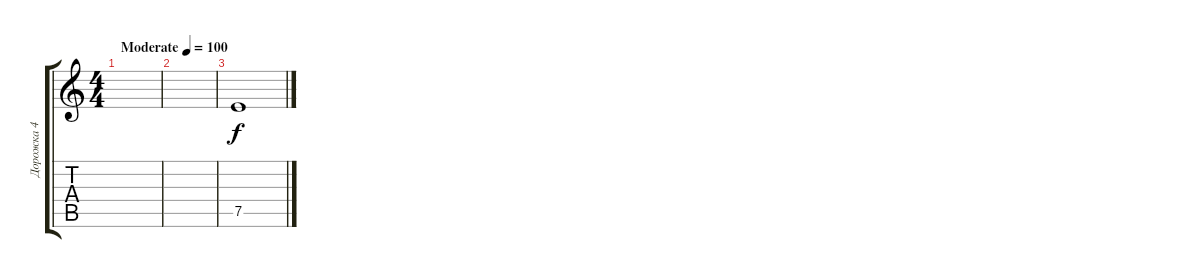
\track ("Дорожка 4" "Дорожка 4") {instrument acousticguitarsteel}
\staff {score tabs}
\tuning (E4 B3 G3 D3 A2 E2) {hide}
\ts (4 4)
\tempo (100 "Moderate")
\clef g2
\ks c
|
|
7.5.1
